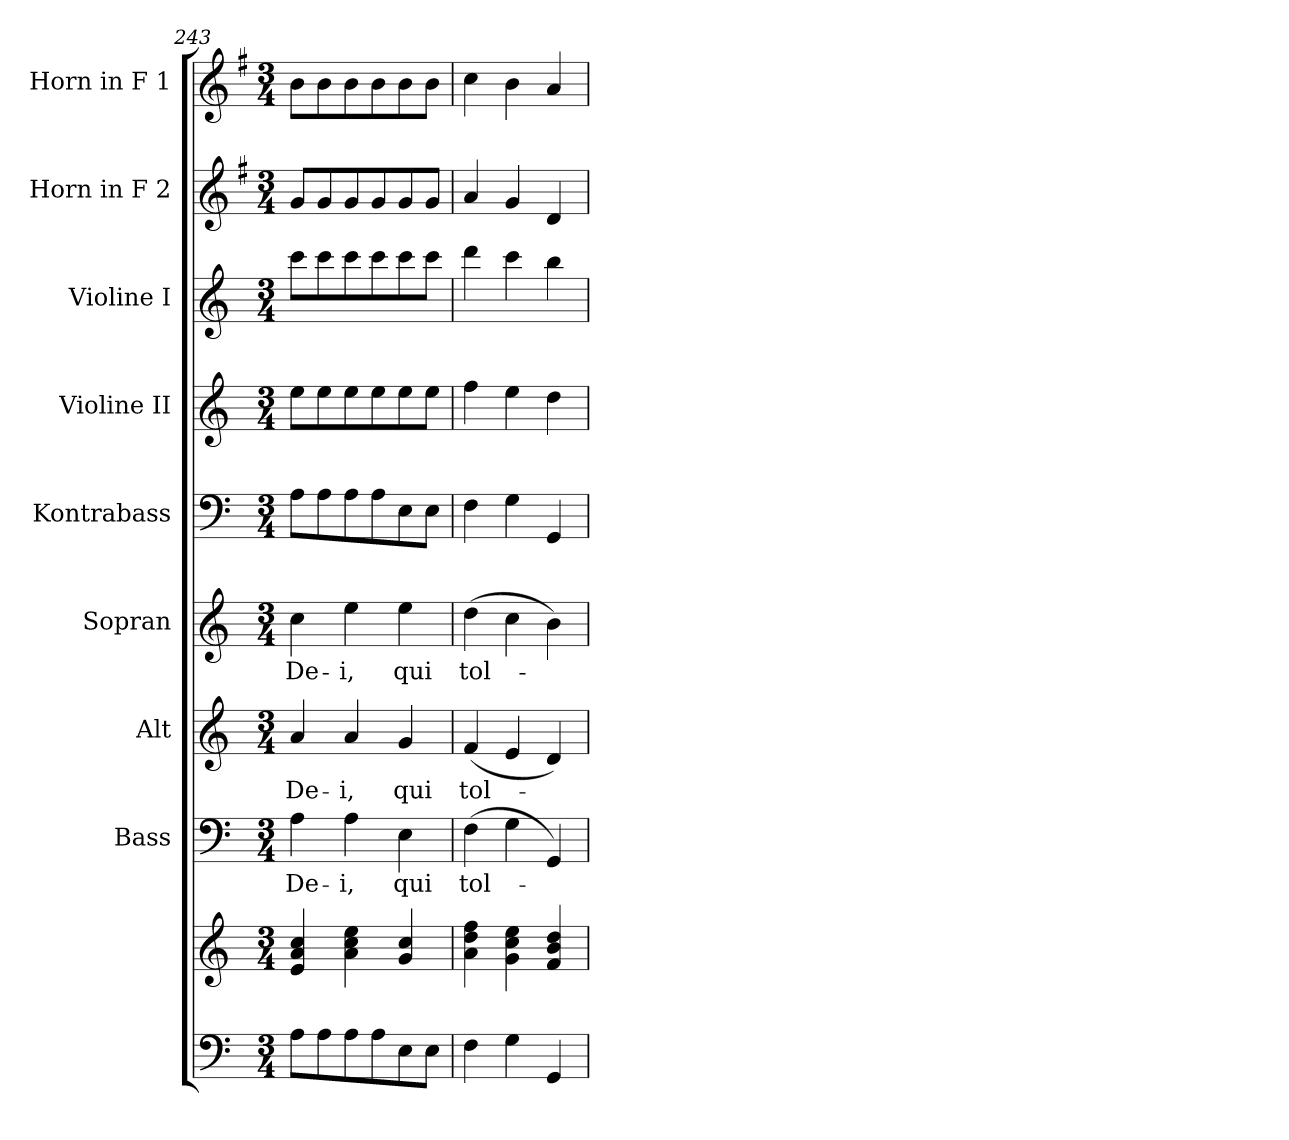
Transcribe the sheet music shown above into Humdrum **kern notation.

**kern	**kern	**kern	**text	**kern	**text	**kern	**text	**kern	**kern	**kern	**kern	**kern
*part9	*part9	*part8	*part8	*part7	*part7	*part6	*part6	*part5	*part4	*part3	*part2	*part1
*staff10	*staff9	*staff8	*staff8	*staff7	*staff7	*staff6	*staff6	*staff5	*staff4	*staff3	*staff2	*staff1
*	*	*I"Bass	*	*I"Alt	*	*I"Sopran	*	*I"Kontrabass	*I"Violine II	*I"Violine I	*I"Horn in F 2	*I"Horn in F 1
*	*	*I'B.	*	*I'A.	*	*I'S.	*	*I'Kb.	*I'Vl. II	*I'Vl. I	*I'Hrn. 2	*I'Hrn. 1
*clefF4	*clefG2	*clefF4	*	*clefG2	*	*clefG2	*	*clefF4	*clefG2	*clefG2	*clefG2	*clefG2
*	*	*	*	*	*	*	*	*ITrd7c12	*	*	*ITrd4c7	*ITrd4c7
*k[]	*k[]	*k[]	*	*k[]	*	*k[]	*	*k[]	*k[]	*k[]	*k[]	*k[]
*C:	*C:	*C:	*	*C:	*	*C:	*	*C:	*C:	*C:	*C:	*C:
*M3/4	*M3/4	*M3/4	*	*M3/4	*	*M3/4	*	*M3/4	*M3/4	*M3/4	*M3/4	*M3/4
=243	=243	=243	=243	=243	=243	=243	=243	=243	=243	=243	=243	=243
!	!	!	!LO:LY:b	!	!LO:LY:b	!	!LO:LY:b	!	!	!	!	!
8A\L	4e/ 4a/ 4cc/	4A\	De-	4a/	De-	4cc\	De-	8AA\L	8ee\L	8ccc\L	8c/L	8e\L
8A\	.	.	.	.	.	.	.	8AA\	8ee\	8ccc\	8c/	8e\
!	!	!	!LO:LY:b	!	!LO:LY:b	!	!LO:LY:b	!	!	!	!	!
8A\	4a\ 4cc\ 4ee\	4A\	-i,	4a/	-i,	4ee\	-i,	8AA\	8ee\	8ccc\	8c/	8e\
8A\	.	.	.	.	.	.	.	8AA\	8ee\	8ccc\	8c/	8e\
!	!	!	!LO:LY:b	!	!LO:LY:b	!	!LO:LY:b	!	!	!	!	!
8E\	4g/ 4cc/	4E\	qui	4g/	qui	4ee\	qui	8EE\	8ee\	8ccc\	8c/	8e\
8E\J	.	.	.	.	.	.	.	8EE\J	8ee\J	8ccc\J	8c/J	8e\J
=244	=244	=244	=244	=244	=244	=244	=244	=244	=244	=244	=244	=244
!	!	!	!LO:LY:b	!	!LO:LY:b	!	!LO:LY:b	!	!	!	!	!
4F\	4a\ 4dd\ 4ff\	(>4F\	tol-	(<4f/	tol-	(>4dd\	tol-	4FF\	4ff\	4ddd\	4d/	4f\
4G\	4g\ 4cc\ 4ee\	4G\	.	4e/	.	4cc\	.	4GG\	4ee\	4ccc\	4c/	4e\
4GG/	4f/ 4b/ 4dd/	4GG/)	.	4d/)	.	4b\)	.	4GGG/	4dd\	4bb\	4G/	4d/
=	=	=	=	=	=	=	=	=	=	=	=	=
*-	*-	*-	*-	*-	*-	*-	*-	*-	*-	*-	*-	*-
